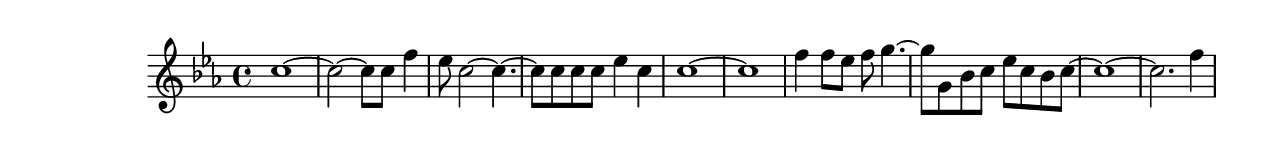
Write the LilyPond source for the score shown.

#(set-default-paper-size "letter")

<<

\new ChordNames {
    \set majorSevenSymbol = \markup { maj7 } 
    \set additionalPitchPrefix = #"add"
    \chordmode {
        s16*160
    }
}

\new Staff { 
    {
        \clef treble
        \key c \minor
        \time 4/4
        
        c''1~ | c''2~ c''8 c''8 f''4 | ees''8 c''2~ c''4.~ | c''8 c''8 c''8 c''8 ees''4 c''4 | c''1~ | c''1 | f''4 f''8 ees''8 f''8 g''4.~ | g''8 g'8 bes'8 c''8 ees''8 c''8 bes'8 c''8~ | c''1~ | c''2. f''4
    }
}

>>

\version "2.18.2"